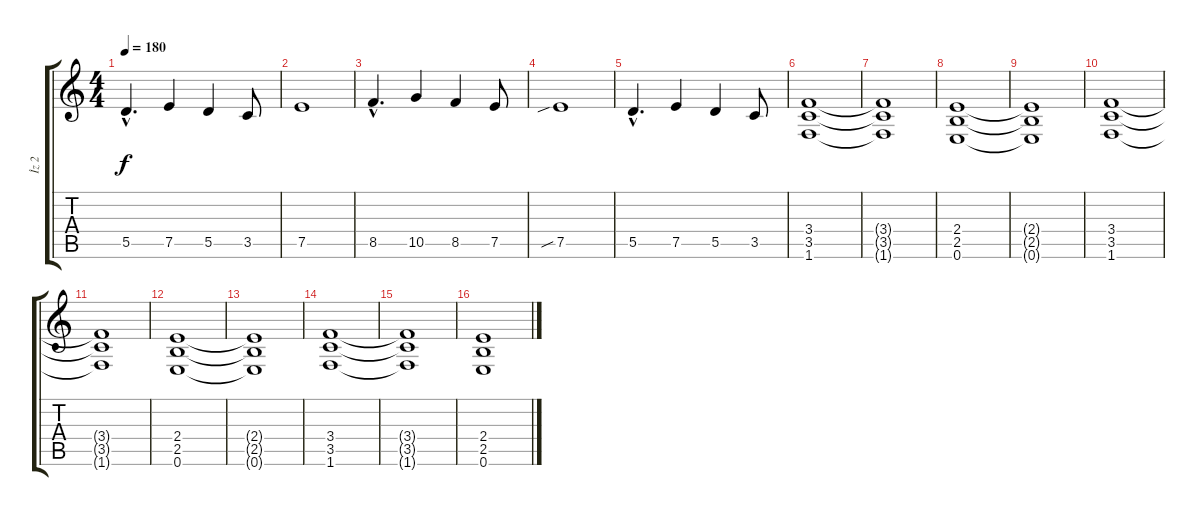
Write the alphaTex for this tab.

\track ("İz 2" "İz 2") {instrument overdrivenguitar}
\staff {score tabs}
\tuning (E4 B3 G3 D3 A2 E2) {hide}
\ts (4 4)
\tempo 180
\clef g2
\ks c
5.5{hac}.4{d dy f} 7.5.4 5.5.4 3.5.8 |
7.5.1 |
8.5{hac}.4{d} 10.5.4 8.5.4 7.5.8 |
7.5{sib}.1 |
5.5{hac}.4{d} 7.5.4 5.5.4 3.5.8 |
(3.4 3.5 1.6).1{volume 16 instrument overdrivenguitar} |
(3.4{t} 3.5{t} 1.6{t}).1 |
(2.4 2.5 0.6).1 |
(2.4{t} 2.5{t} 0.6{t}).1 |
(3.4 3.5 1.6).1 |
(3.4{t} 3.5{t} 1.6{t}).1 |
(2.4 2.5 0.6).1 |
(2.4{t} 2.5{t} 0.6{t}).1 |
(3.4 3.5 1.6).1 |
(3.4{t} 3.5{t} 1.6{t}).1 |
(2.4 2.5 0.6).1
